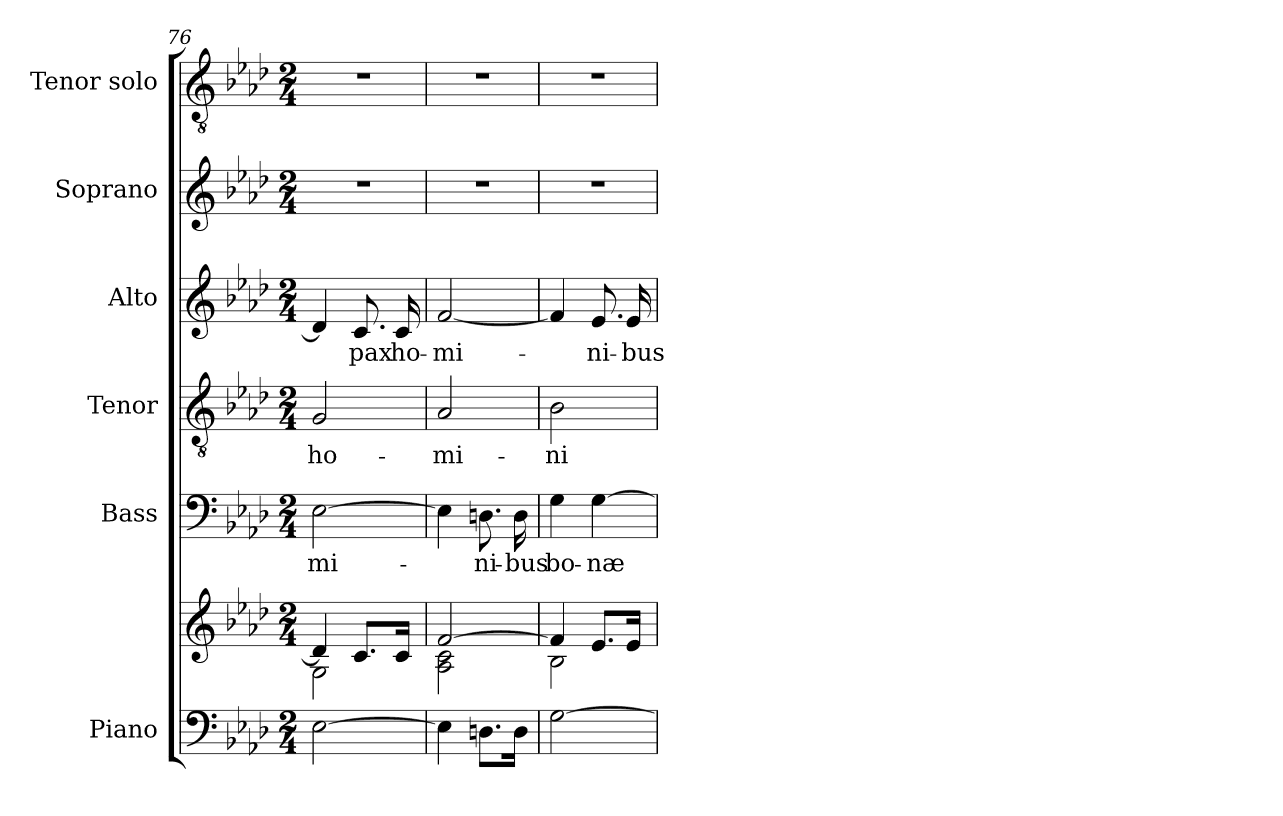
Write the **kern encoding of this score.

**kern	**kern	**kern	**text	**kern	**text	**kern	**text	**kern	**kern
*part6	*part6	*part5	*part5	*part4	*part4	*part3	*part3	*part2	*part1
*staff7	*staff6	*staff5	*staff5	*staff4	*staff4	*staff3	*staff3	*staff2	*staff1
*I"Piano	*	*I"Bass	*	*I"Tenor	*	*I"Alto	*	*I"Soprano	*I"Tenor solo
*I'Pno.	*	*I'B.	*	*I'T.	*	*I'A.	*	*I'S.	*I'T.s
!!LO:LB:g=z
*clefF4	*clefG2	*clefF4	*	*clefGv2	*	*clefG2	*	*clefG2	*clefGv2
*k[b-e-a-d-]	*k[b-e-a-d-]	*k[b-e-a-d-]	*	*k[b-e-a-d-]	*	*k[b-e-a-d-]	*	*k[b-e-a-d-]	*k[b-e-a-d-]
*M2/4	*M2/4	*M2/4	*	*M2/4	*	*M2/4	*	*M2/4	*M2/4
=76	=76	=76	=76	=76	=76	=76	=76	=76	=76
*	*^	*	*	*	*	*	*	*	*
!	!	!	!	!LO:LY:b	!	!LO:LY:b	!	!	!	!
[2E-\	4d/]	2G\	[2E-\	-mi-	2G/	ho-	4d/]	.	2r	2r
!	!	!	!	!	!	!	!	!LO:LY:b	!	!
.	8.c/L	.	.	.	.	.	8.c/	pax	.	.
!	!	!	!	!	!	!	!	!LO:LY:b	!	!
.	16c/Jk	.	.	.	.	.	16c/	ho-	.	.
=77	=77	=77	=77	=77	=77	=77	=77	=77	=77	=77
!	!	!	!	!	!	!LO:LY:b	!	!LO:LY:b	!	!
4E-\]	[2f/	2A-\ 2c\	4E-\]	.	2A-/	-mi-	[2f/	-mi-	2r	2r
!	!	!	!	!LO:LY:b	!	!	!	!	!	!
8.Dn\L	.	.	8.Dn\	-ni-	.	.	.	.	.	.
!	!	!	!	!LO:LY:b	!	!	!	!	!	!
16D\Jk	.	.	16D\	-bus	.	.	.	.	.	.
=78	=78	=78	=78	=78	=78	=78	=78	=78	=78	=78
!	!	!	!	!LO:LY:b	!	!LO:LY:b	!	!	!	!
[2G\	4f/]	2B-\	4G\	bo-	2B-\	-ni-	4f/]	.	2r	2r
!	!	!	!	!LO:LY:b	!	!	!	!LO:LY:b	!	!
.	8.e-/L	.	[4G\	-næ	.	.	8.e-/	-ni-	.	.
!	!	!	!	!	!	!	!	!LO:LY:b	!	!
.	16e-/Jk	.	.	.	.	.	16e-/	-bus	.	.
*	*v	*v	*	*	*	*	*	*	*	*
=	=	=	=	=	=	=	=	=	=
*-	*-	*-	*-	*-	*-	*-	*-	*-	*-
